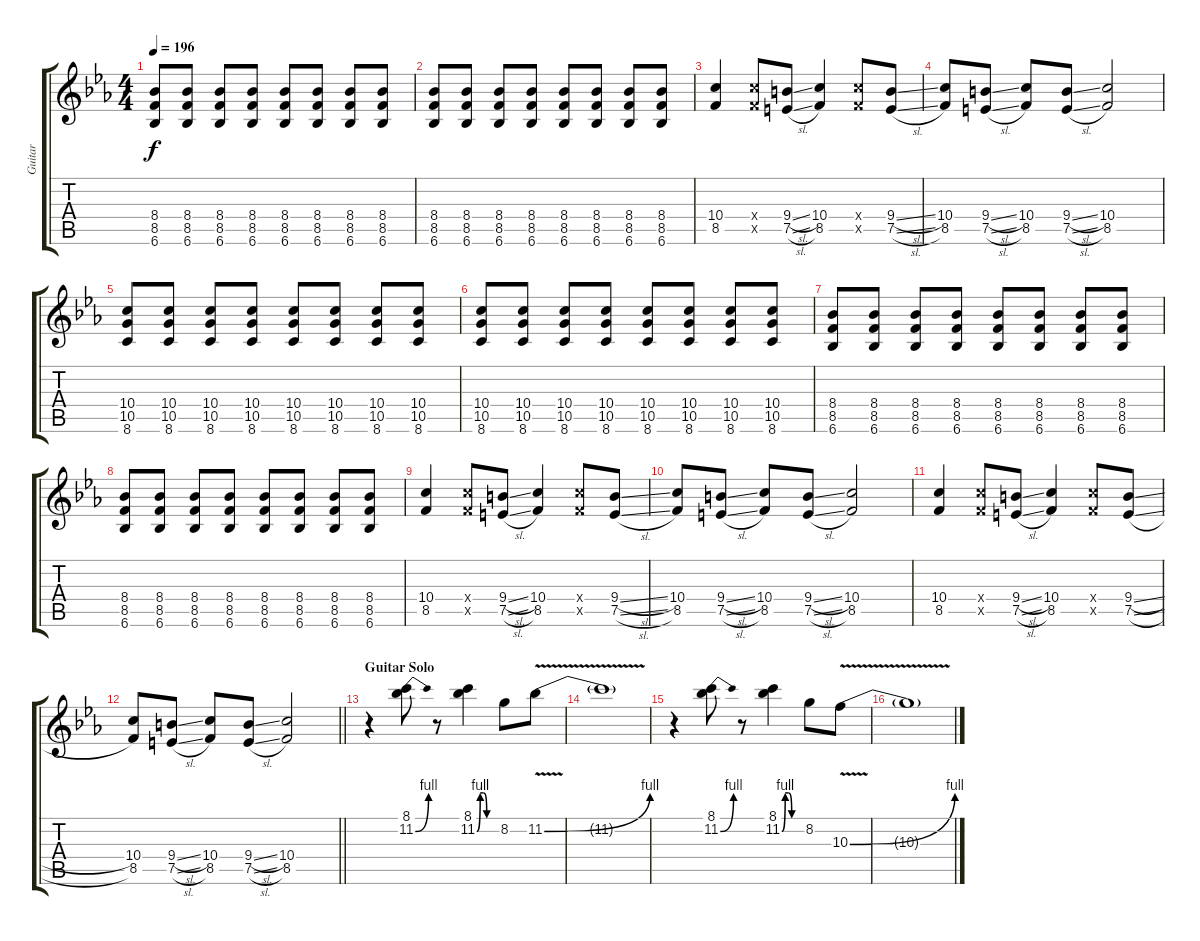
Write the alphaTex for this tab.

\track ("Guitar" "Guitar") {instrument overdrivenguitar}
\staff {score tabs}
\tuning (E4 B3 G3 D3 A2 E2) {hide}
\ts (4 4)
\tempo 196
\clef g2
\ks eb
(8.4 8.5 6.6).8{dy f} (8.4 8.5 6.6).8 (8.4 8.5 6.6).8 (8.4 8.5 6.6).8 (8.4 8.5 6.6).8 (8.4 8.5 6.6).8 (8.4 8.5 6.6).8 (8.4 8.5 6.6).8 |
(8.4 8.5 6.6).8 (8.4 8.5 6.6).8 (8.4 8.5 6.6).8 (8.4 8.5 6.6).8 (8.4 8.5 6.6).8 (8.4 8.5 6.6).8 (8.4 8.5 6.6).8 (8.4 8.5 6.6).8 |
(10.4 8.5).4 (10.4{x} 8.5{x}).8 (9.4{sl} 7.5{sl}).8 (10.4 8.5).4 (10.4{x} 8.5{x}).8 (9.4{sl} 7.5{sl}).8 |
(10.4 8.5).8 (9.4{sl} 7.5{sl}).8 (10.4 8.5).8 (9.4{sl} 7.5{sl}).8 (10.4 8.5).2 |
(10.4 10.5 8.6).8 (10.4 10.5 8.6).8 (10.4 10.5 8.6).8 (10.4 10.5 8.6).8 (10.4 10.5 8.6).8 (10.4 10.5 8.6).8 (10.4 10.5 8.6).8 (10.4 10.5 8.6).8 |
(10.4 10.5 8.6).8 (10.4 10.5 8.6).8 (10.4 10.5 8.6).8 (10.4 10.5 8.6).8 (10.4 10.5 8.6).8 (10.4 10.5 8.6).8 (10.4 10.5 8.6).8 (10.4 10.5 8.6).8 |
(8.4 8.5 6.6).8 (8.4 8.5 6.6).8 (8.4 8.5 6.6).8 (8.4 8.5 6.6).8 (8.4 8.5 6.6).8 (8.4 8.5 6.6).8 (8.4 8.5 6.6).8 (8.4 8.5 6.6).8 |
(8.4 8.5 6.6).8 (8.4 8.5 6.6).8 (8.4 8.5 6.6).8 (8.4 8.5 6.6).8 (8.4 8.5 6.6).8 (8.4 8.5 6.6).8 (8.4 8.5 6.6).8 (8.4 8.5 6.6).8 |
(10.4 8.5).4 (10.4{x} 8.5{x}).8 (9.4{sl} 7.5{sl}).8 (10.4 8.5).4 (10.4{x} 8.5{x}).8 (9.4{sl} 7.5{sl}).8 |
(10.4 8.5).8 (9.4{sl} 7.5{sl}).8 (10.4 8.5).8 (9.4{sl} 7.5{sl}).8 (10.4 8.5).2 |
(10.4 8.5).4 (10.4{x} 8.5{x}).8 (9.4{sl} 7.5{sl}).8 (10.4 8.5).4 (10.4{x} 8.5{x}).8 (9.4{sl} 7.5{sl}).8 |
\barLineRight lightlight
(10.4 8.5).8 (9.4{sl} 7.5{sl}).8 (10.4 8.5).8 (9.4{sl} 7.5{sl}).8 (10.4 8.5).2 |
\section ("" "Guitar Solo")
r.4 (8.1 11.2{be (bend 0 0 60 4)}).8 r.8 (8.1 11.2{be (custom 0 0 10 4 20 4 30 0 60 0)}).4 8.2.8 11.2{be (bend 0 0 60 4) v}.8 |
11.2{t}.1 |
r.4 (8.1 11.2{be (bend 0 0 60 4)}).8 r.8 (8.1 11.2{be (custom 0 0 10 4 20 4 30 0 60 0)}).4 8.2.8 10.3{be (bend 0 0 60 4) v}.8 |
10.3{t}.1
